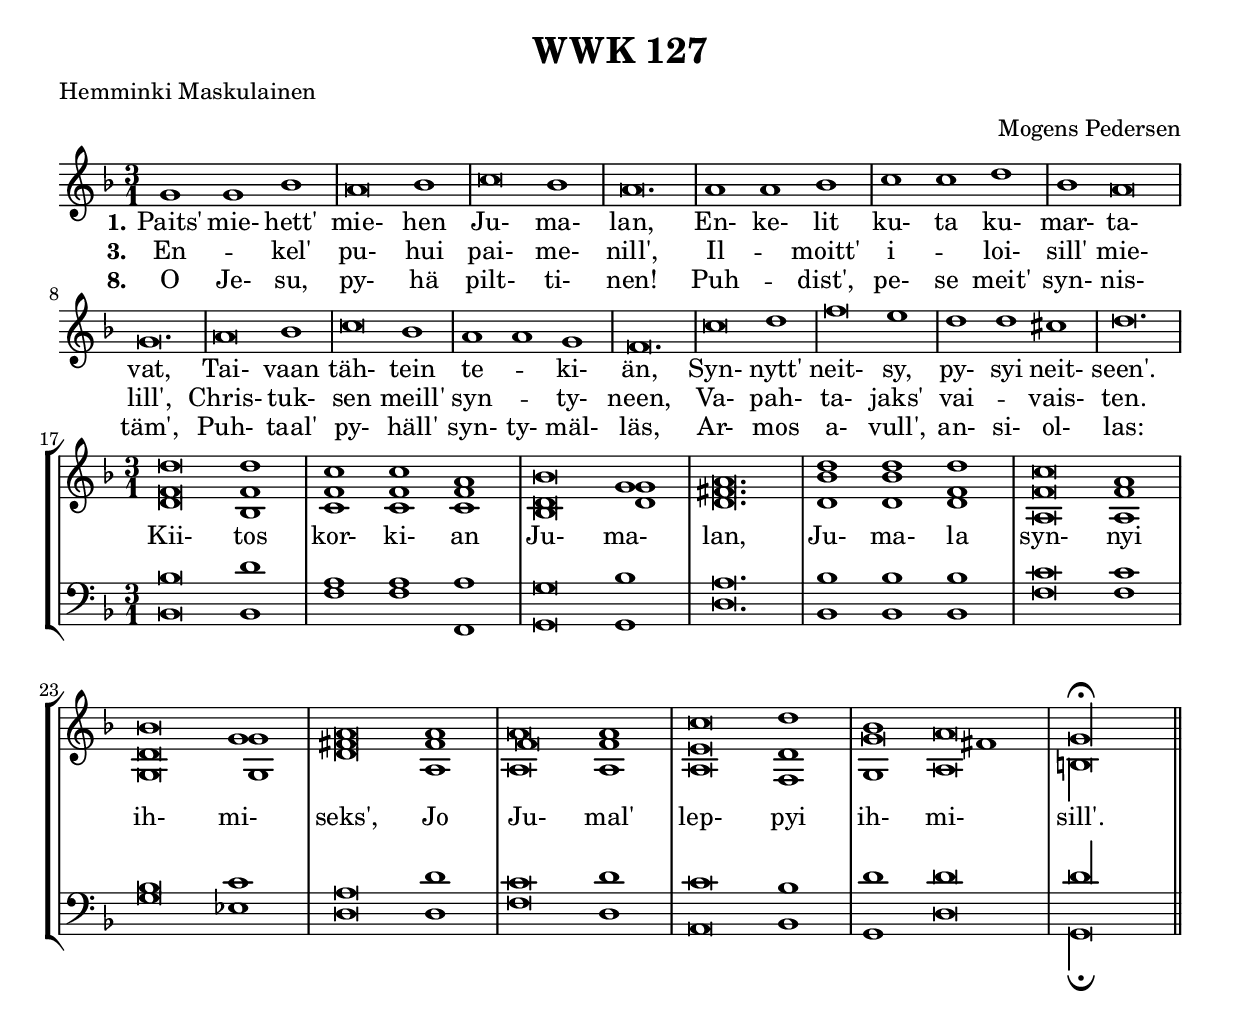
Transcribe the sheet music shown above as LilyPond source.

%% Wanhan wirsikirjan wirsi 127
%%


\include "deutsch.ly"

\version "2.16.0"

%#(set-global-staff-size 16)

\header {
    title = "WWK 127"
    poet = "Hemminki Maskulainen"
    arranger = "Mogens Pedersen"
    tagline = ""
}

sopMusic =   \relative c'' { 
    \key d \minor
    \stemUp
    \time 3/1
    g1 g b | a\breve b1 | c\breve b1 | a\breve. |
    a1 a b | c c d | b a\breve | g\breve. |
    a\breve b1 | c\breve b1 | a a g | f\breve. |
    c'\breve d1 | f\breve e1 | d d cis | d\breve. |
}

sopMusicKerto =   \relative c'' { 
    \key d \minor
    \stemUp
    \time 3/1
    \set Score.currentBarNumber = #17
    d\breve d1 | c c a | b\breve g1 | a\breve. | 
    d1 d d | c\breve a1 | b\breve g1 | a\breve a1 |
    f\breve a1 | c\breve d1 | b a\breve | 
    \set Score.measureLength = #(ly:make-moment 4 1)
    g\longa^\fermata \bar "||"
}

altoOneMusic =   \relative c' { 
    \key d \minor
    \stemDown
    f\breve f1 | f f f | d\breve g1 | fis\breve. |
    b1 b f | f\breve f1 | d\breve g1 | fis\breve fis1 | 
    a\breve f1 | e\breve d1 | g\breve fis1 | s\longa |
}

altoTwoMusic =   \relative c' { 
    \shiftOff
    \key d \minor
    \stemDown
    d\breve b1 | c c c | b\breve d1 | d\breve. |
    d1 d d | a\breve a1 | g\breve g1 | d'\breve a1 |
    a\breve a1 | a\breve f1 | g a\breve | h\longa
}

tenorMusic =  \relative c' { 
    \key d \minor
    b\breve d1 | a a a | g\breve b1 | a\breve. |
    b1 b b | c\breve c1 | b\breve c1 | a\breve d1 |
    c\breve d1 | c\breve b1 | d d\breve | d\longa |
}

bassMusic =  \relative c { 
    \key d \minor
    b\breve b1 | f' f f, | g\breve g1 | d'\breve. | 
    b1 b b | f'\breve f1 | g\breve es1 | d\breve d1 |
    f\breve d1 | a\breve b1 | g d'\breve | g,\longa_\fermata
}


sanatEka = \lyricmode { 
    \set stanza = "1."
    Paits' mie- hett' mie- hen Ju- ma- lan,
    En- ke- lit ku- ta ku- mar- ta- vat,
   	Tai- vaan täh- tein te -- \skip 1 ki- än,
   	Syn- nytt' neit- sy, py- syi neit- seen'.
}

sanatKerto = \lyricmode { 
    Kii- tos kor- ki- an Ju- ma- lan,
	Ju- ma- la syn- nyi ih- mi- seks',
	Jo Ju- mal' lep- pyi ih- mi- sill'.
}


sanatToka = \lyricmode { 
    \set stanza = "2."
    Kos- ka Je- sus ___ syn- tyi ___ meill',
%   Kos- -- \skip 1 ka Je -- \skip 1 sus syn- tyi meill',
    I- lo nou- si en- ke -- \skip 1 leill',
%    I -- \skip 1 lo nou- si en- ke- leill',
    Tai- vaan suu- rell' so- ta- vä- ell';
    Vei- sa- sit kor- ki- all' ää- nell':
}

sanatKol = \lyricmode { 
    \set stanza = "3."
    En -- \skip 1 kel' pu- hui pai- me- nill',
    Il -- \skip 1 moitt' i -- \skip 1 loi- sill' mie- lill',
    Chris- tuk- sen meill' syn -- \skip 1 ty- neen,
    Va- pah- ta- jaks' vai -- \skip 1 vais- ten.
}

sanatKuu = \lyricmode { 
    \set stanza = "6."
    Vii- saat Lap- sell' ___ lah- joi -- \skip 1 tit
%   Vii -- \skip 1 saat Lap -- \skip 1 sell' lah- joi- tit
    Kul-taa, py- hää sa- vuu, mir- ha- mit'
    Ju- ma-laks' ku- mar-sit, kun- ni- oi- tit,
    Ku-nin- kain Ku- nin- kaaks' tun- nus- tit.
}

sanatKahd = \lyricmode { 
    \set stanza = "8."
    O Je- su, py- hä pilt- ti- nen!
    Puh -- \skip 1 dist', pe- se meit' syn- nis- täm',
    Puh- taal' py- häll' syn- ty- mäl- läs,
    Ar- mos a- vull', an- si- ol- las:
}

sanatYhd = \lyricmode { 
    \set stanza = "9."
    Suo Ju- mal' meit' täl- lä juh -- \skip 1 lall',
    Miel- täs myö- ten i- loll' ol- la,
    Suo- si- oll', so- vin- noll', rak- kaull',
    Si-nu- a y-lis- täin sy- dä- mell', suull'.
}

\book {

\score { 
    
    \context StaffGroup = "alku" <<
	\context Staff = "women" <<
	    \context Voice = "sopranos" { \voiceOne \sopMusic }
	>>

	\lyricmode <<
	    \lyricsto "sopranos" \new Lyrics \sanatEka
	    \lyricsto "sopranos" \new Lyrics \sanatKol
	    \lyricsto "sopranos" \new Lyrics \sanatKahd
	>>	

    >>

    \layout {
		indent = 0.0
    }
}


\score { 
    
    \context StaffGroup = "alku" <<
	\context Staff = "women" <<
	    \context Voice = "sopranosKerto" { \voiceOne \sopMusicKerto }
	    \context Voice = altosOne { \voiceTwo \altoOneMusic }
	    \context Voice = altosTwo { \voiceThree \altoTwoMusic }
	>>

	\lyricmode <<
	    \lyricsto "sopranosKerto" \new Lyrics \sanatKerto
	>>	

	\context Staff = "men" <<
	    \clef bass
	    \context Voice = "tenors" { \voiceOne \tenorMusic }
	    \context Voice = "basses" { \voiceTwo \bassMusic }
	>>
    >>


    \layout {
		indent = 0.0
    }

}
}